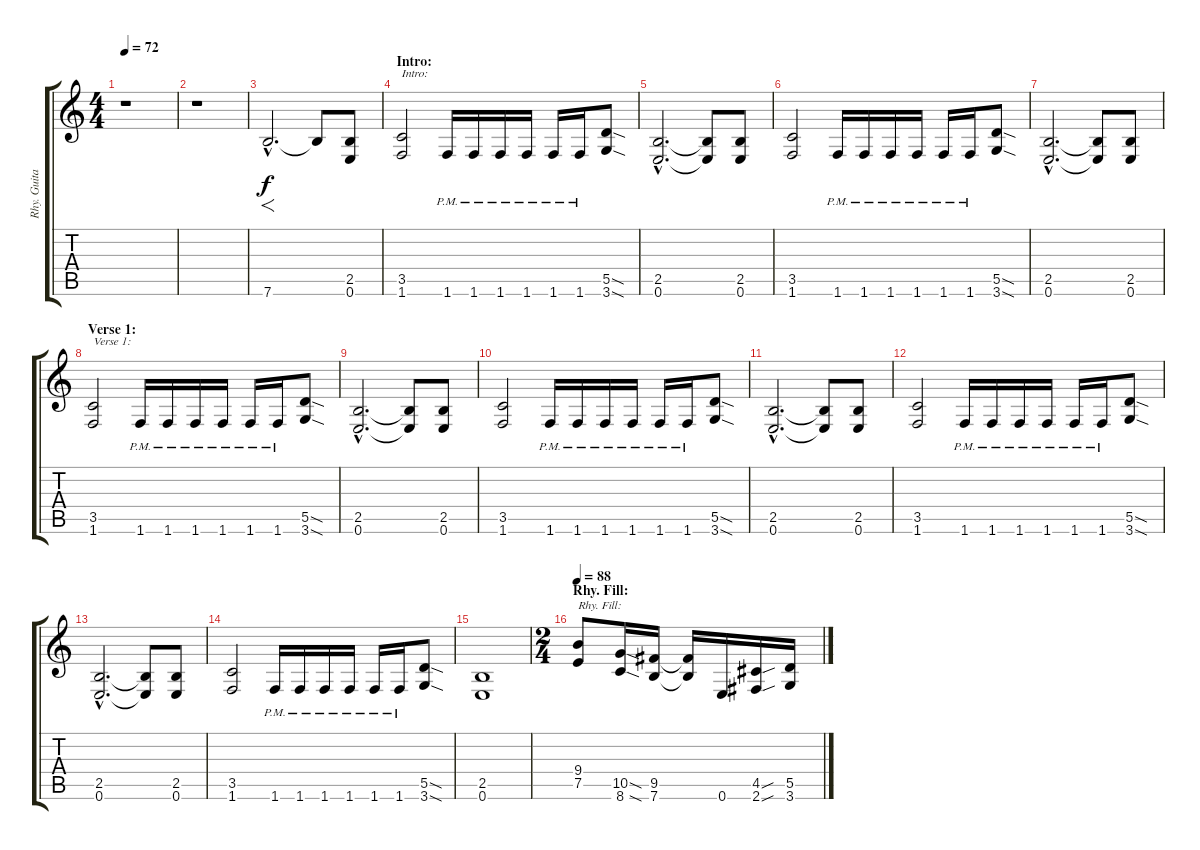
\track ("Rhy. Guitar 2" "Rhy. Guita") {instrument distortionguitar}
\staff {score tabs}
\tuning (E4 B3 G3 D3 A2 E2) {hide}
\ts (4 4)
\tempo 72
\clef g2
\ks c
r.1{dy f instrument distortionguitar} |
r.1 |
7.6{hac}.2{f d} 7.6{t}.8 (2.5 0.6).8{volume 12} |
\section ("" "Intro:")
(3.5 1.6).2{txt "Intro:"} 1.6{pm}.16 1.6{pm}.16 1.6{pm}.16 1.6{pm}.16 1.6{pm}.16 1.6{pm}.16 (5.5{sod} 3.6{sod}).8 |
(2.5{hac} 0.6{hac}).2{d} (2.5{t} 0.6{t}).8 (2.5 0.6).8 |
(3.5 1.6).2 1.6{pm}.16 1.6{pm}.16 1.6{pm}.16 1.6{pm}.16 1.6{pm}.16 1.6{pm}.16 (5.5{sod} 3.6{sod}).8 |
(2.5{hac} 0.6{hac}).2{d} (2.5{t} 0.6{t}).8 (2.5 0.6).8 |
\section ("" "Verse 1:")
(3.5 1.6).2{txt "Verse 1:"} 1.6{pm}.16 1.6{pm}.16 1.6{pm}.16 1.6{pm}.16 1.6{pm}.16 1.6{pm}.16 (5.5{sod} 3.6{sod}).8 |
(2.5{hac} 0.6{hac}).2{d} (2.5{t} 0.6{t}).8 (2.5 0.6).8 |
(3.5 1.6).2 1.6{pm}.16 1.6{pm}.16 1.6{pm}.16 1.6{pm}.16 1.6{pm}.16 1.6{pm}.16 (5.5{sod} 3.6{sod}).8 |
(2.5{hac} 0.6{hac}).2{d} (2.5{t} 0.6{t}).8 (2.5 0.6).8 |
(3.5 1.6).2 1.6{pm}.16 1.6{pm}.16 1.6{pm}.16 1.6{pm}.16 1.6{pm}.16 1.6{pm}.16 (5.5{sod} 3.6{sod}).8 |
(2.5{hac} 0.6{hac}).2{d} (2.5{t} 0.6{t}).8 (2.5 0.6).8 |
(3.5 1.6).2 1.6{pm}.16 1.6{pm}.16 1.6{pm}.16 1.6{pm}.16 1.6{pm}.16 1.6{pm}.16 (5.5{sod} 3.6{sod}).8 |
(2.5 0.6).1 |
\ts (2 4)
\section ("" "Rhy. Fill:")
\tempo 88
(9.4 7.5).8{txt "Rhy. Fill:"} (10.5{sod} 8.6{sod}).16 (9.5 7.6).16 (9.5{t} 7.6{t}).16 0.6.16 (4.5{sou} 2.6{sou}).16 (5.5 3.6).16
